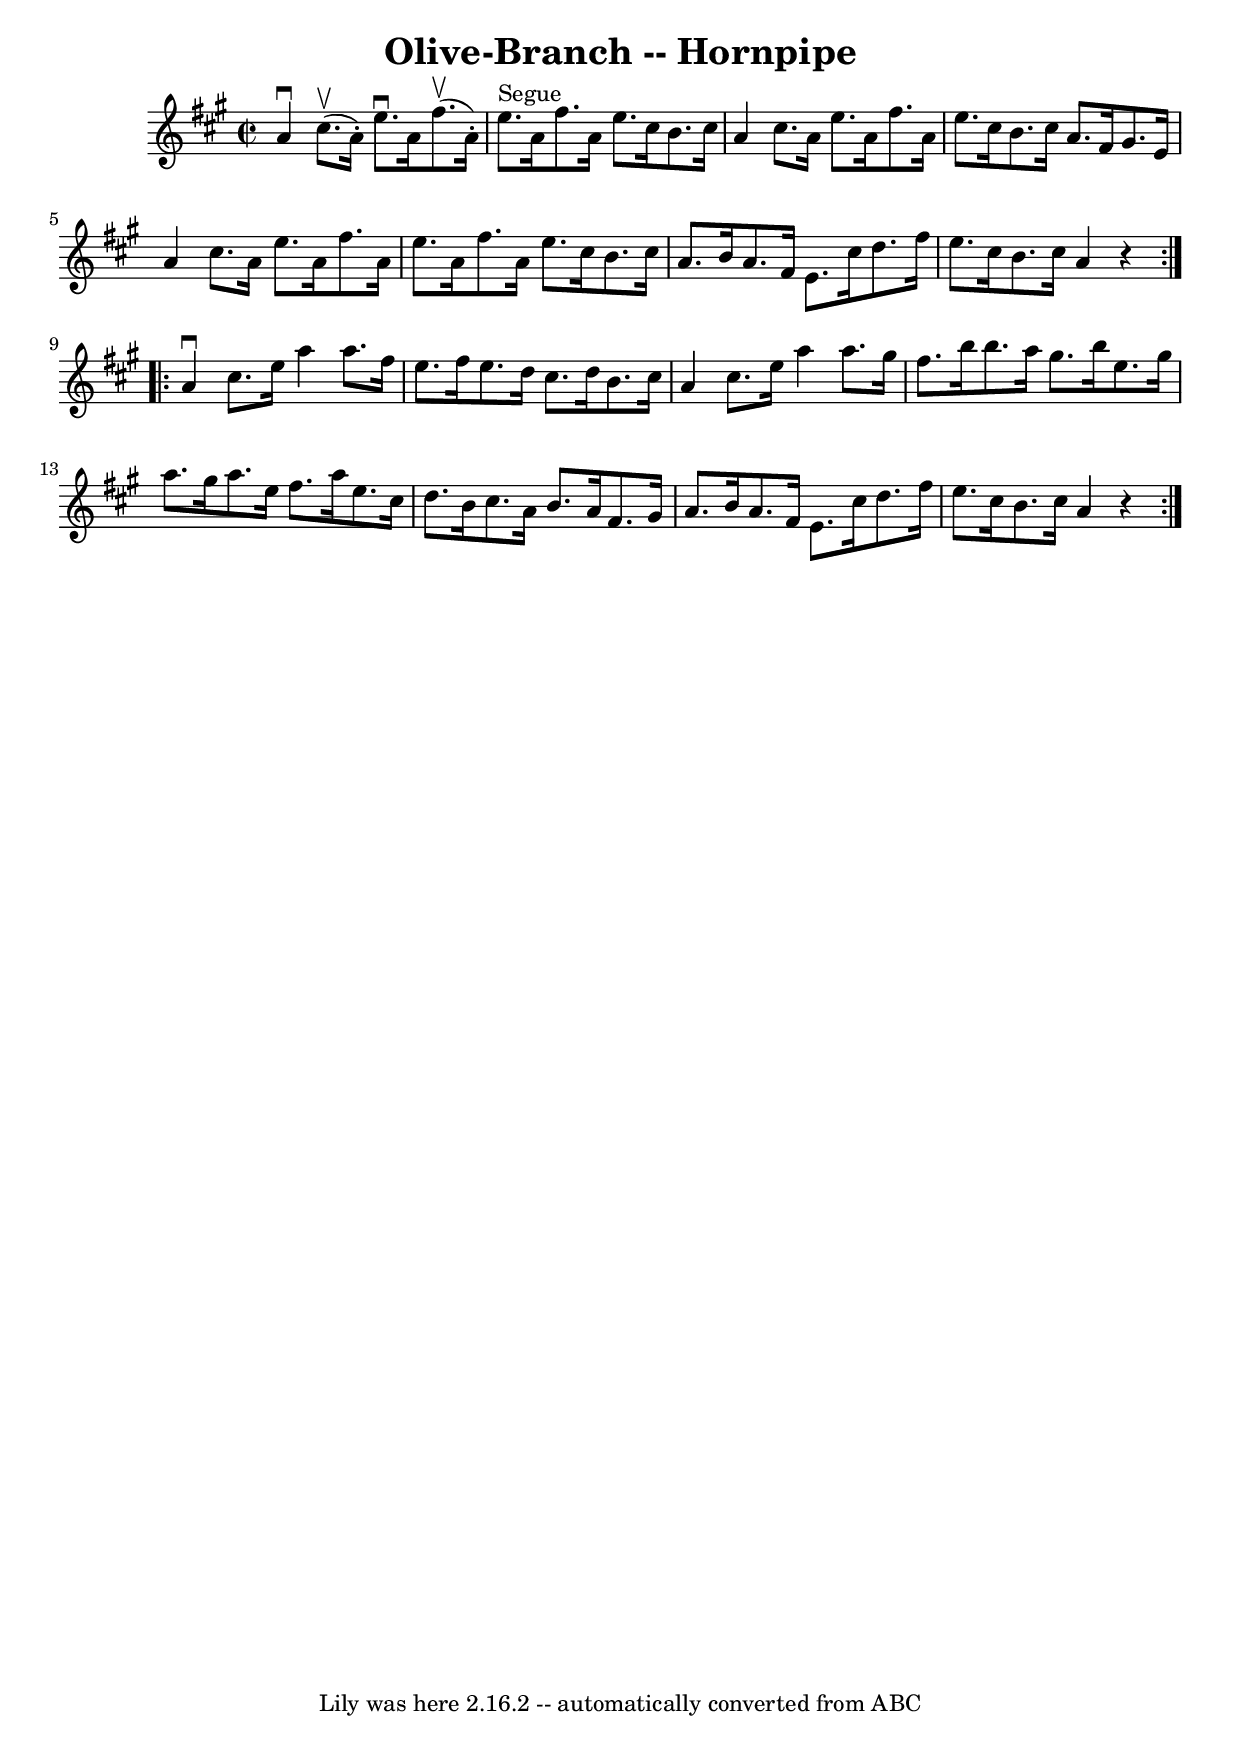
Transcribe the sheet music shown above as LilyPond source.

\version "2.7.40"
\include "Mammoth.ily"
\header {
	book = "Cole's 1000 Fiddle Tunes"
	crossRefNumber = "1"
	footnotes = ""
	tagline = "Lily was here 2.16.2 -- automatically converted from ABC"
	title = "Olive-Branch -- Hornpipe"
}
voicedefault =  {
\set Score.defaultBarType = "empty"

\repeat volta 2 {
\override Staff.TimeSignature #'style = #'C
 \time 2/2 \key a \major a'4^\downbow cis''8. (^\upbow a'16 -.)   
e''8.^\downbow a'16 fis''8. (^\upbow a'16 -.) |
 e''8. 
^"Segue" a'16 fis''8. a'16 e''8. cis''16 b'8. cis''16  
|
 a'4 cis''8. a'16 e''8. a'16 fis''8. a'16  
|
 e''8. cis''16 b'8. cis''16 a'8. fis'16 gis'8.    
e'16  |
 a'4 cis''8. a'16 e''8. a'16 fis''8. a'16  
|
 e''8. a'16 fis''8. a'16 e''8. cis''16 b'8.    
cis''16  |
 a'8. b'16 a'8. fis'16 e'8. cis''16    
d''8. fis''16  |
 e''8. cis''16 b'8. cis''16 a'4    r4 } 
    \repeat volta 2 { a'4^\downbow cis''8. e''16 a''4 a''8.    
fis''16  |
 e''8. fis''16 e''8. d''16 cis''8. d''16    
b'8. cis''16  |
 a'4 cis''8. e''16 a''4 a''8.    
gis''16  |
 fis''8. b''16 b''8. a''16 gis''8. b''16    
e''8. gis''16  |
 a''8. gis''16 a''8. e''16 fis''8.    
a''16 e''8. cis''16  |
 d''8. b'16 cis''8. a'16 b'8.  
 a'16 fis'8. gis'16  |
 a'8. b'16 a'8. fis'16 e'8. 
 cis''16 d''8. fis''16  |
 e''8. cis''16 b'8. cis''16  
 a'4    r4 }   
}

\score{
    <<

	\context Staff="default"
	{
	    \voicedefault 
	}

    >>
	\layout {
	}
	\midi {}
}
